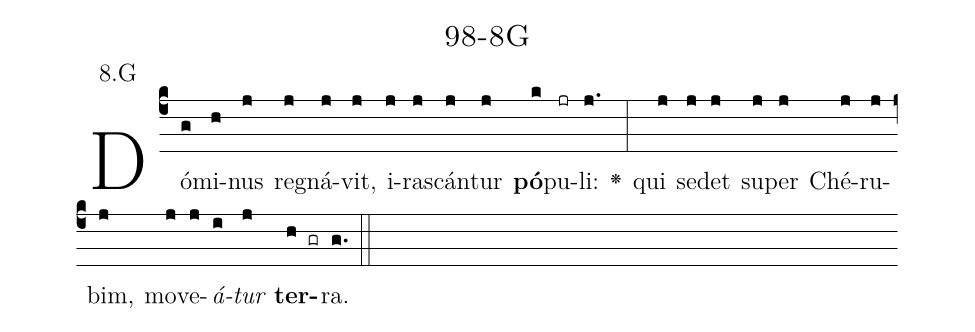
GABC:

name: 98-8G;
annotation: 8.G;
%%
(c4)Dó(g)mi(h)nus(j) re(j)gná(j)vit,(j) i(j)ras(j)cán(j)tur(j) <b>pó</b>(k)pu(jr)li:(j.) <v>\greheightstar</v>(:) qui(j) se(j)det(j) su(j)per(j) Ché(j)ru(j)bim,(j) mo(j)ve(j)<i>á</i>(i)<i>tur</i>(j) <b>ter</b>(h gr)ra.(g.) (::)


%E(j) u(j) o(i) u(j) a(h) e.(g.) (::)
